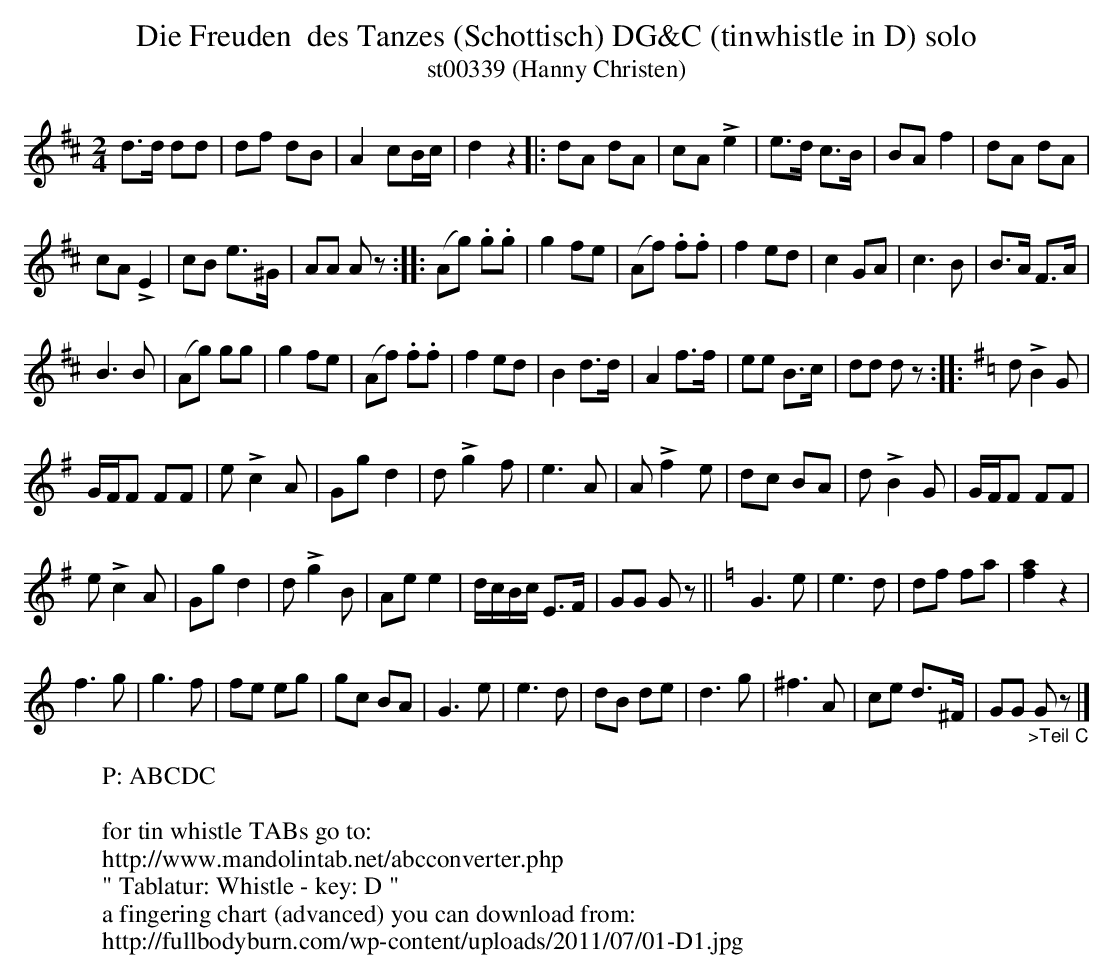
X:1
T:Die Freuden  des Tanzes (Schottisch) DG&C (tinwhistle in D) solo
T:st00339 (Hanny Christen)
M:2/4
L:1/8
K:D transpose=12
d>d dd | df dB | A2 cB/2c/2 | d2z2 |: dA dA | cA !>!e2 | e>d c>B | BA f2 | dA dA |
cA !>!E2 | cB e>^G | AA Az :: (Ag) .g.g | g2fe | (Af) .f.f | f2 ed | c2GA | c3B | \
B>A F>A |
B3B | (Ag) gg | g2 fe | (Af) .f.f | f2ed | B2 d>d | A2f>f | ee B>c | \
dd dz ::[K:G] d!>!B2G |
G/2F/2F FF | e!>!c2 A | Ggd2 | d!>!g2f | e3A | A!>!f2e | dc BA | \
d!>!B2G | G/2F/2F FF |
e!>!c2A | Ggd2 | d!>!g2B |  Aee2 | d/2c/2B/2c/2 E>F | \
GG Gz || [K:C] G3e | e3d | df fa | [fa]2z2 |
f3g | g3f | fe eg | \
gc BA | G3e | e3d | dB de | d3g | ^f3A | ce d>^F | GG "_>Teil C"Gz |]
W:P: ABCDC
W:
W:for tin whistle TABs go to:
W:http://www.mandolintab.net/abcconverter.php
W:" Tablatur: Whistle - key: D "
W:a fingering chart (advanced) you can download from:
W:http://fullbodyburn.com/wp-content/uploads/2011/07/01-D1.jpg
